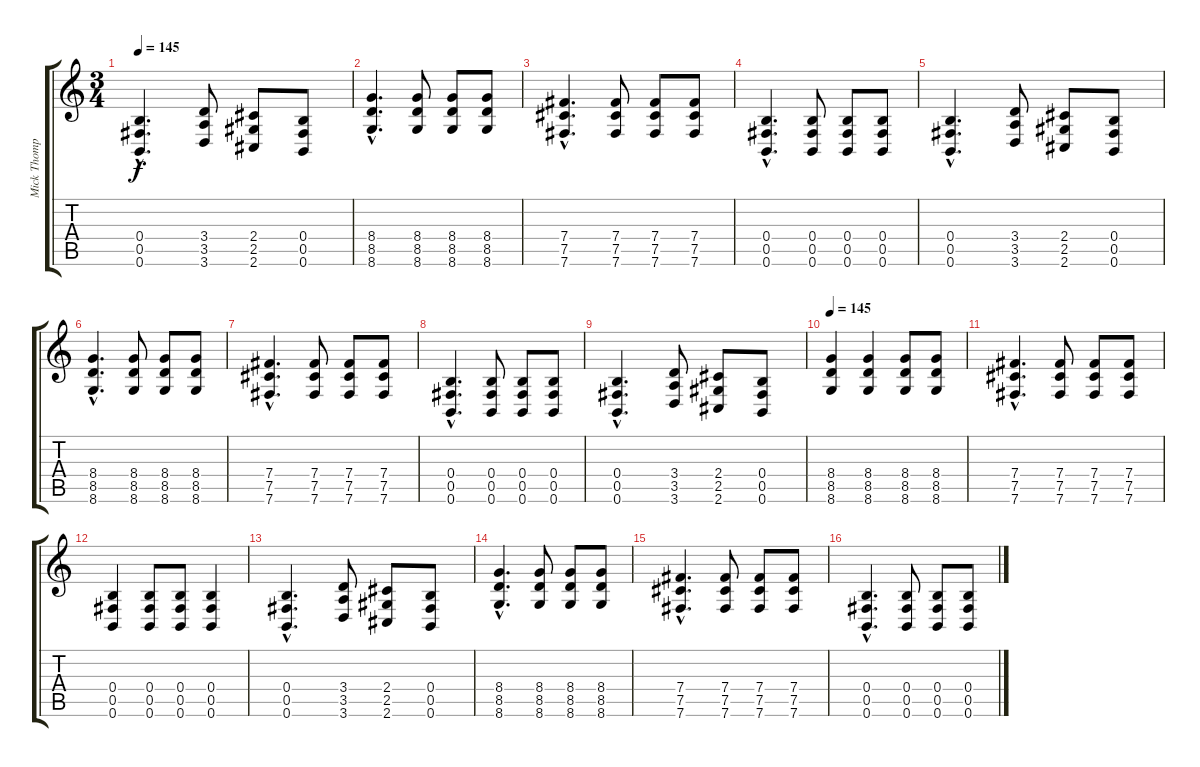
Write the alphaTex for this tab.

\track ("Mick Thompson" "Mick Thomp") {instrument distortionguitar}
\staff {score tabs}
\tuning (Db4 Ab3 E3 B2 Gb2 B1) {hide}
\ts (3 4)
\tempo 145
\clef g2
\ks c
(0.4{hac} 0.5{hac} 0.6{hac}).4{d dy f} (3.4 3.5 3.6).8 (2.4 2.5 2.6).8 (0.4 0.5 0.6).8 |
(8.4{hac} 8.5{hac} 8.6{hac}).4{d} (8.4 8.5 8.6).8 (8.4 8.5 8.6).8 (8.4 8.5 8.6).8 |
(7.4{hac} 7.5{hac} 7.6{hac}).4{d} (7.4 7.5 7.6).8 (7.4 7.5 7.6).8 (7.4 7.5 7.6).8 |
(0.4{hac} 0.5{hac} 0.6{hac}).4{d} (0.4 0.5 0.6).8 (0.4 0.5 0.6).8 (0.4 0.5 0.6).8 |
(0.4{hac} 0.5{hac} 0.6{hac}).4{d} (3.4 3.5 3.6).8 (2.4 2.5 2.6).8 (0.4 0.5 0.6).8 |
(8.4{hac} 8.5{hac} 8.6{hac}).4{d} (8.4 8.5 8.6).8 (8.4 8.5 8.6).8 (8.4 8.5 8.6).8 |
(7.4{hac} 7.5{hac} 7.6{hac}).4{d} (7.4 7.5 7.6).8 (7.4 7.5 7.6).8 (7.4 7.5 7.6).8 |
(0.4{hac} 0.5{hac} 0.6{hac}).4{d} (0.4 0.5 0.6).8 (0.4 0.5 0.6).8 (0.4 0.5 0.6).8 |
(0.4{hac} 0.5{hac} 0.6{hac}).4{d} (3.4 3.5 3.6).8 (2.4 2.5 2.6).8 (0.4 0.5 0.6).8 |
\tempo 145
(8.4 8.5 8.6).4 (8.4 8.5 8.6).4 (8.4 8.5 8.6).8 (8.4 8.5 8.6).8 |
(7.4{hac} 7.5{hac} 7.6{hac}).4{d} (7.4 7.5 7.6).8 (7.4 7.5 7.6).8 (7.4 7.5 7.6).8 |
(0.4 0.5 0.6).4 (0.4 0.5 0.6).8 (0.4 0.5 0.6).8 (0.4 0.5 0.6).4 |
(0.4{hac} 0.5{hac} 0.6{hac}).4{d} (3.4 3.5 3.6).8 (2.4 2.5 2.6).8 (0.4 0.5 0.6).8 |
(8.4{hac} 8.5{hac} 8.6{hac}).4{d} (8.4 8.5 8.6).8 (8.4 8.5 8.6).8 (8.4 8.5 8.6).8 |
(7.4{hac} 7.5{hac} 7.6{hac}).4{d} (7.4 7.5 7.6).8 (7.4 7.5 7.6).8 (7.4 7.5 7.6).8 |
(0.4{hac} 0.5{hac} 0.6{hac}).4{d} (0.4 0.5 0.6).8 (0.4 0.5 0.6).8 (0.4 0.5 0.6).8
